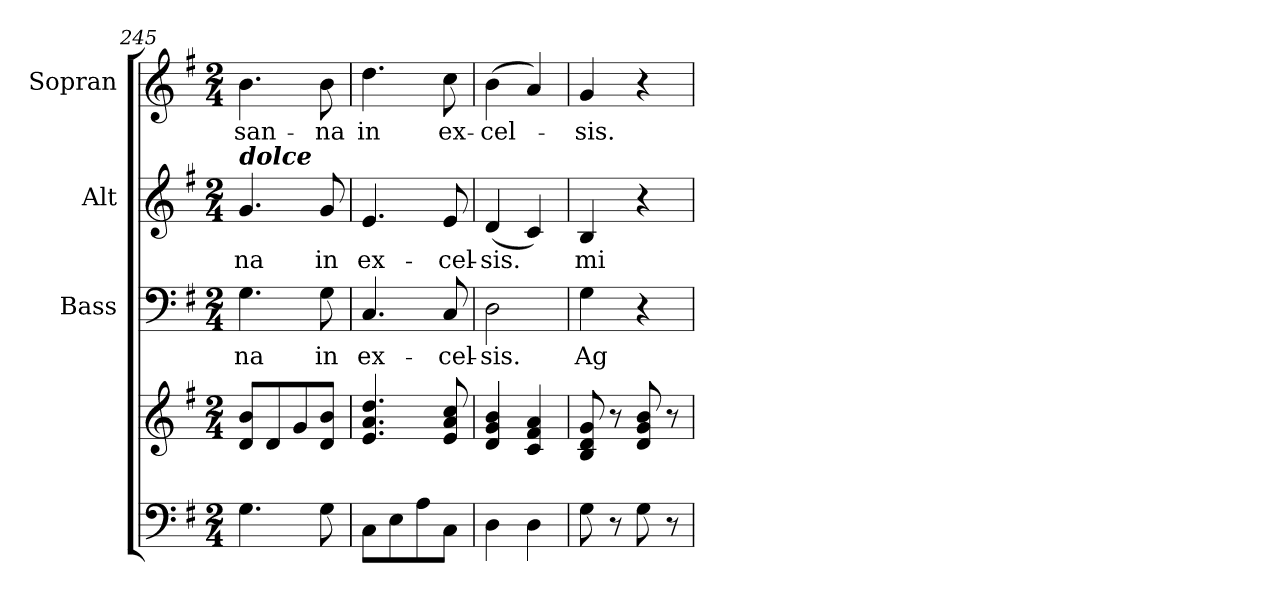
**kern	**kern	**kern	**text	**kern	**text	**kern	**text
*part4	*part4	*part3	*part3	*part2	*part2	*part1	*part1
*staff5	*staff4	*staff3	*staff3	*staff2	*staff2	*staff1	*staff1
*	*	*I"Bass	*	*I"Alt	*	*I"Sopran	*
*	*	*I'B.	*	*I'A.	*	*I'S.	*
*clefF4	*clefG2	*clefF4	*	*clefG2	*	*clefG2	*
*k[f#]	*k[f#]	*k[f#]	*	*k[f#]	*	*k[f#]	*
*G:	*G:	*G:	*	*G:	*	*G:	*
*M2/4	*M2/4	*M2/4	*	*M2/4	*	*M2/4	*
=245	=245	=245	=245	=245	=245	=245	=245
!	!	!	!	!LO:TX:a:Bi:t=dolce	!	!	!
!	!	!	!LO:LY:b	!	!LO:LY:b	!	!LO:LY:b
4.G\	8d/ 8b/L	4.G\	-na	4.g/	-na	4.b\	-san-
.	8d/	.	.	.	.	.	.
.	8g/	.	.	.	.	.	.
!	!	!	!LO:LY:b	!	!LO:LY:b	!	!LO:LY:b
8G\	8d/ 8b/J	8G\	in	8g/	in	8b\	-na
=246	=246	=246	=246	=246	=246	=246	=246
!	!	!	!LO:LY:b	!	!LO:LY:b	!	!LO:LY:b
8C\L	4.e/ 4.a/ 4.dd/	4.C/	ex-	4.e/	ex-	4.dd\	in
8E\	.	.	.	.	.	.	.
8A\	.	.	.	.	.	.	.
!	!	!	!LO:LY:b	!	!LO:LY:b	!	!LO:LY:b
8C\J	8e/ 8a/ 8cc/	8C/	-cel-	8e/	-cel-	8cc\	ex-
=247	=247	=247	=247	=247	=247	=247	=247
!	!	!	!LO:LY:b	!	!LO:LY:b	!	!LO:LY:b
4D\	4d/ 4g/ 4b/	2D\	-sis.	(<4d/	-sis.	(>4b\	-cel-
4D\	4c/ 4f#/ 4a/	.	.	4c/)	.	4a/)	.
=248	=248	=248	=248	=248	=248	=248	=248
!	!	!	!LO:LY:b	!	!LO:LY:b	!	!LO:LY:b
8G\	8B/ 8d/ 8g/	4G\	Ag-	4B/	mi-	4g/	-sis.
8r	8r	.	.	.	.	.	.
8G\	8d/ 8g/ 8b/	4r	.	4r	.	4r	.
8r	8r	.	.	.	.	.	.
=	=	=	=	=	=	=	=
*-	*-	*-	*-	*-	*-	*-	*-
